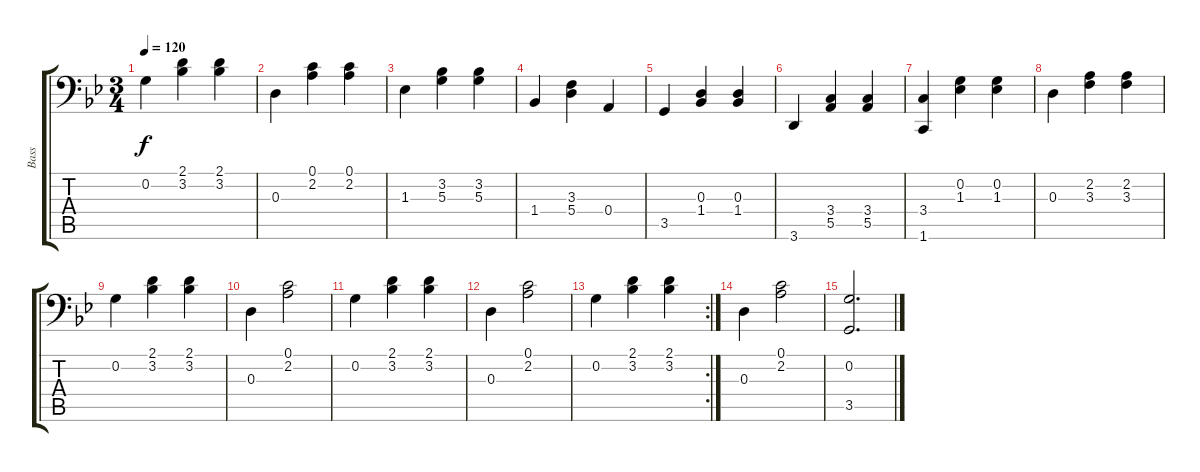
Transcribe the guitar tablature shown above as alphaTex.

\track ("Bass" "Bass") {instrument contrabass}
\staff {score tabs}
\tuning (C3 G2 D2 A1 E1 B0) {hide}
\ts (3 4)
\tempo 120
\clef f4
\ks gminor
0.2.4{dy f} (2.1 3.2).4 (2.1 3.2).4 |
0.3.4 (0.1 2.2).4 (0.1 2.2).4 |
1.3.4 (3.2 5.3).4 (3.2 5.3).4 |
1.4.4 (3.3 5.4).4 0.4.4 |
3.5.4 (0.3 1.4).4 (0.3 1.4).4 |
3.6.4 (3.4 5.5).4 (3.4 5.5).4 |
(3.4 1.6).4 (0.2 1.3).4 (0.2 1.3).4 |
0.3.4 (2.2 3.3).4 (2.2 3.3).4 |
0.2.4 (2.1 3.2).4 (2.1 3.2).4 |
0.3.4 (0.1 2.2).2 |
0.2.4 (2.1 3.2).4 (2.1 3.2).4 |
0.3.4 (0.1 2.2).2 |
\rc 2
0.2.4 (2.1 3.2).4 (2.1 3.2).4 |
0.3.4 (0.1 2.2).2 |
(0.2 3.5).2{d}
